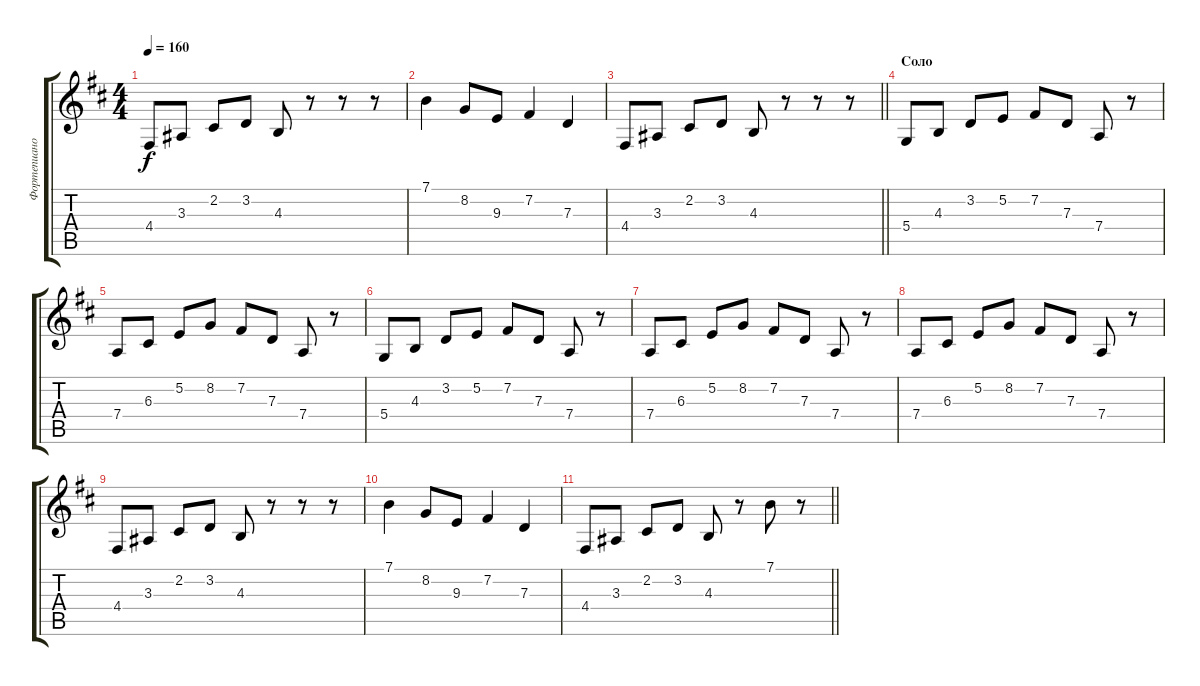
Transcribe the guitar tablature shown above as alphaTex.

\track ("Фортепиано" "Фортепиано") {instrument electricgrandpiano}
\staff {score tabs}
\tuning (E4 B3 G3 D3 A2 E2) {hide}
\ts (4 4)
\tempo 160
\clef g2
\ks d
4.4.8{dy f} 3.3.8 2.2.8 3.2.8 4.3.8 r.8 r.8 r.8 |
7.1.4 8.2.8 9.3.8 7.2.4 7.3.4 |
\barLineRight lightlight
4.4.8 3.3.8 2.2.8 3.2.8 4.3.8 r.8 r.8 r.8 |
\section ("" "Соло")
5.4.8 4.3.8 3.2.8 5.2.8 7.2.8 7.3.8 7.4.8 r.8 |
7.4.8 6.3.8 5.2.8 8.2.8 7.2.8 7.3.8 7.4.8 r.8 |
5.4.8 4.3.8 3.2.8 5.2.8 7.2.8 7.3.8 7.4.8 r.8 |
7.4.8 6.3.8 5.2.8 8.2.8 7.2.8 7.3.8 7.4.8 r.8 |
7.4.8 6.3.8 5.2.8 8.2.8 7.2.8 7.3.8 7.4.8 r.8 |
4.4.8 3.3.8 2.2.8 3.2.8 4.3.8 r.8 r.8 r.8 |
7.1.4 8.2.8 9.3.8 7.2.4 7.3.4 |
\barLineRight lightlight
4.4.8 3.3.8 2.2.8 3.2.8 4.3.8 r.8 7.1.8 r.8
